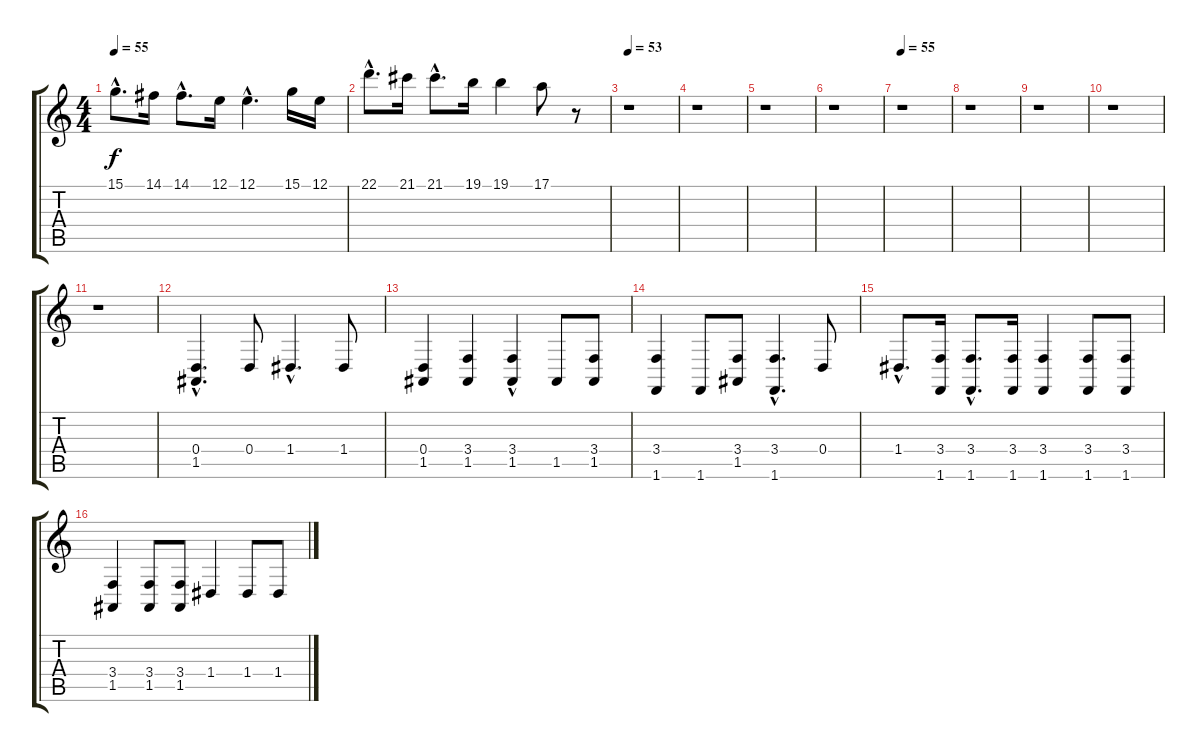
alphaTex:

\track "" {instrument stringensemble1}
\staff {score tabs}
\tuning (E4 B3 G3 D3 A2 E2) {hide}
\ts (4 4)
\tempo 55
\clef g2
\ks c
15.1{hac}.8{d dy f} 14.1.16 14.1{hac}.8{d} 12.1.16 12.1{hac}.4{d} 15.1.16 12.1.16 |
22.1{hac}.8{d} 21.1.16 21.1{hac}.8{d} 19.1.16 19.1.4 17.1.8 r.8 |
\tempo 53
r.1 |
r.1 |
r.1 |
r.1 |
\tempo 55
r.1 |
r.1 |
r.1 |
r.1 |
r.1 |
(0.4{hac} 1.5).4{d volume 8} 0.4.8 1.4{hac}.4{d} 1.4.8 |
(0.4 1.5).4 (3.4 1.5).4 (3.4{hac} 1.5).4 1.5.8 (3.4 1.5).8 |
(3.4 1.6).4 1.6.8 (3.4 1.5).8 (3.4{hac} 1.6{hac}).4{d} 0.4.8 |
1.4{hac}.8{d} (3.4 1.6).16 (3.4{hac} 1.6{hac}).8{d} (3.4 1.6).16 (3.4 1.6).4 (3.4 1.6).8 (3.4 1.6).8 |
(3.4 1.5).4{volume 9} (3.4 1.5).8 (3.4 1.5).8 1.4.4 1.4.8 1.4.8
